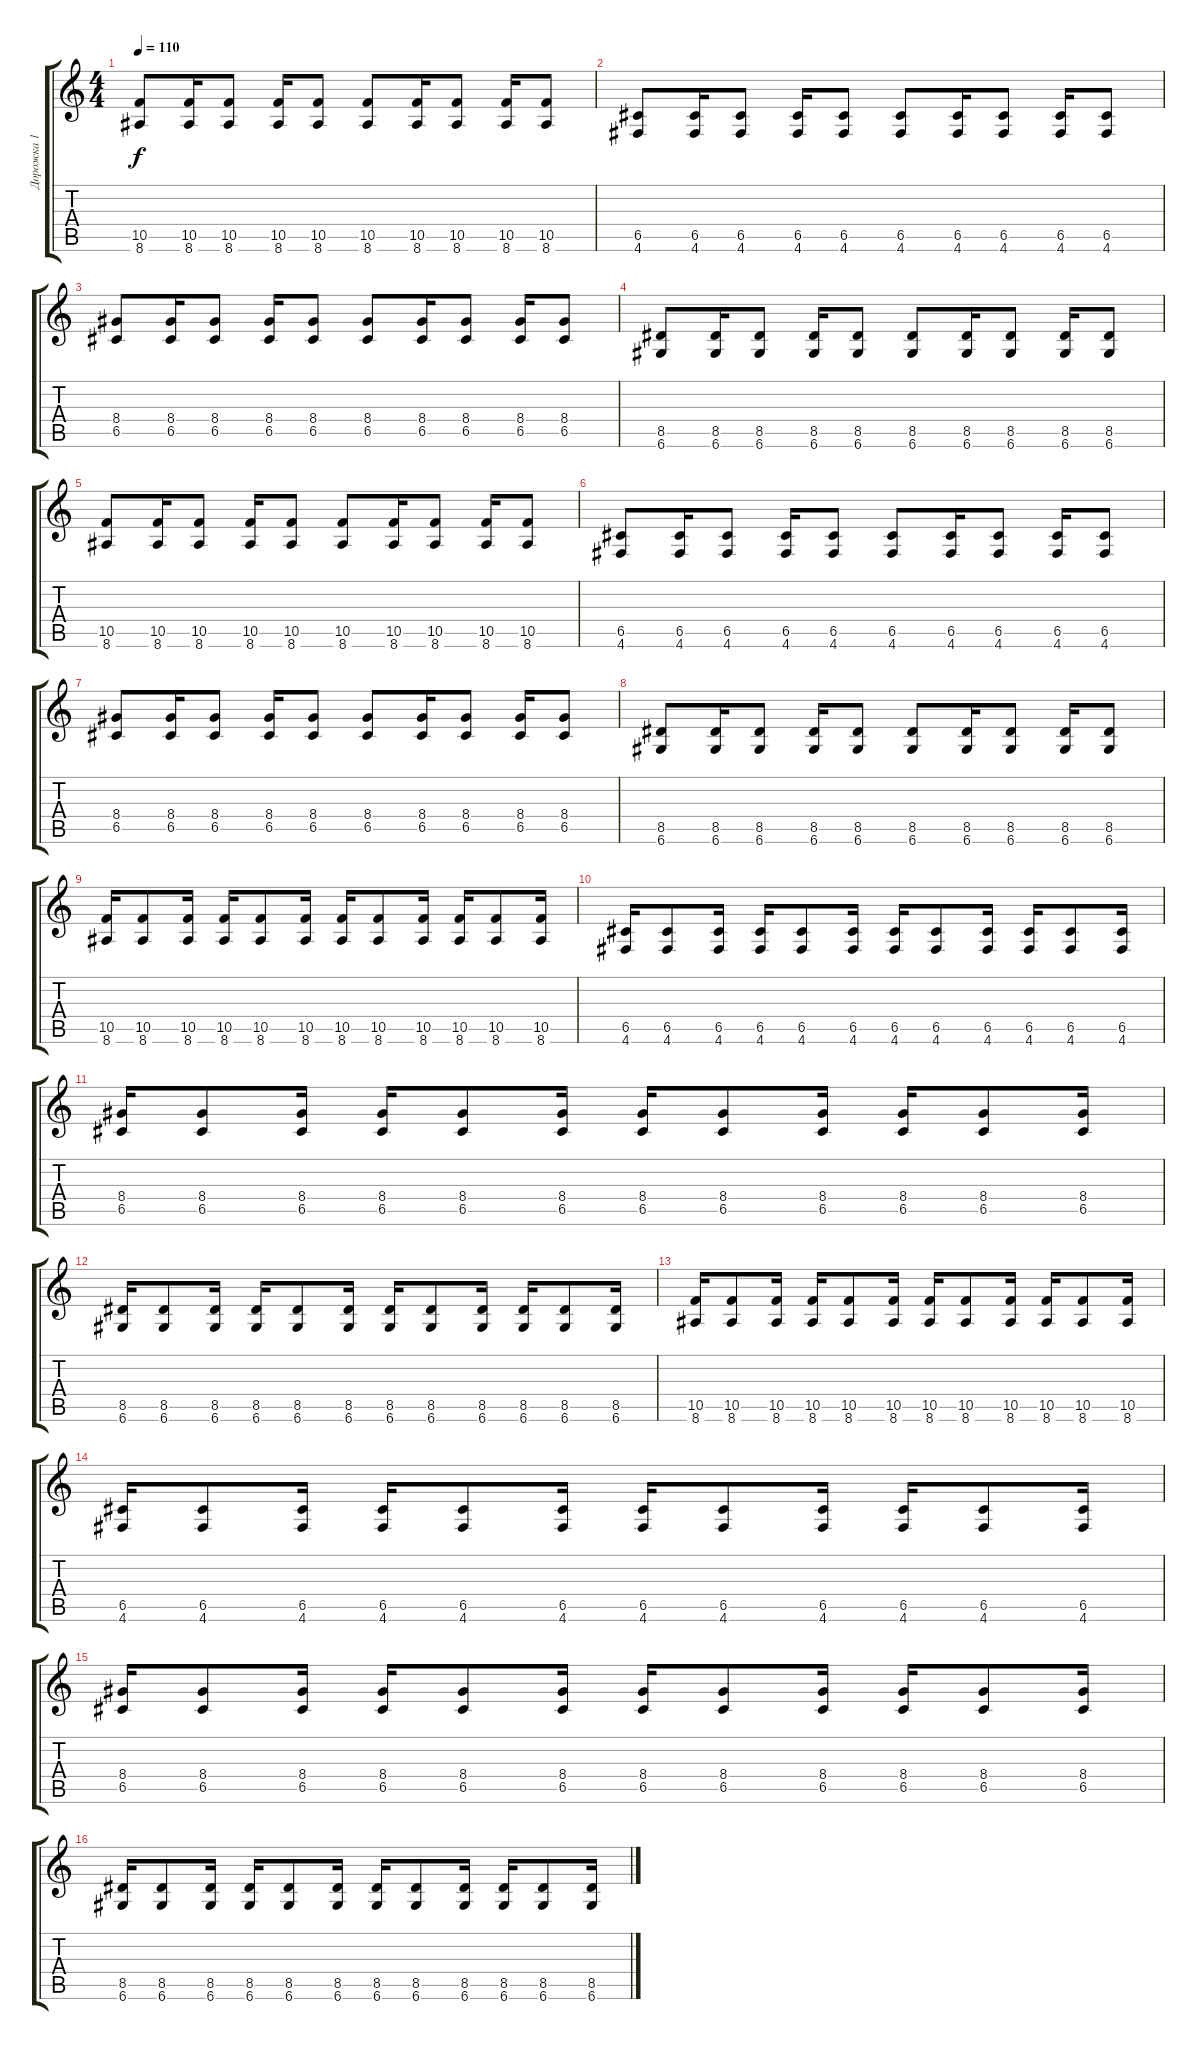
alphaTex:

\track ("Дорожка 1" "Дорожка 1") {instrument overdrivenguitar}
\staff {score tabs}
\tuning (D4 A3 F3 C3 G2 D2) {hide}
\ts (4 4)
\tempo 110
\clef g2
\ks c
(10.5 8.6).8{dy f} (10.5 8.6).16 (10.5 8.6).8 (10.5 8.6).16 (10.5 8.6).8 (10.5 8.6).8 (10.5 8.6).16 (10.5 8.6).8 (10.5 8.6).16 (10.5 8.6).8 |
(6.5 4.6).8 (6.5 4.6).16 (6.5 4.6).8 (6.5 4.6).16 (6.5 4.6).8 (6.5 4.6).8 (6.5 4.6).16 (6.5 4.6).8 (6.5 4.6).16 (6.5 4.6).8 |
(8.4 6.5).8 (8.4 6.5).16 (8.4 6.5).8 (8.4 6.5).16 (8.4 6.5).8 (8.4 6.5).8 (8.4 6.5).16 (8.4 6.5).8 (8.4 6.5).16 (8.4 6.5).8 |
(8.5 6.6).8 (8.5 6.6).16 (8.5 6.6).8 (8.5 6.6).16 (8.5 6.6).8 (8.5 6.6).8 (8.5 6.6).16 (8.5 6.6).8 (8.5 6.6).16 (8.5 6.6).8 |
(10.5 8.6).8 (10.5 8.6).16 (10.5 8.6).8 (10.5 8.6).16 (10.5 8.6).8 (10.5 8.6).8 (10.5 8.6).16 (10.5 8.6).8 (10.5 8.6).16 (10.5 8.6).8 |
(6.5 4.6).8 (6.5 4.6).16 (6.5 4.6).8 (6.5 4.6).16 (6.5 4.6).8 (6.5 4.6).8 (6.5 4.6).16 (6.5 4.6).8 (6.5 4.6).16 (6.5 4.6).8 |
(8.4 6.5).8 (8.4 6.5).16 (8.4 6.5).8 (8.4 6.5).16 (8.4 6.5).8 (8.4 6.5).8 (8.4 6.5).16 (8.4 6.5).8 (8.4 6.5).16 (8.4 6.5).8 |
(8.5 6.6).8 (8.5 6.6).16 (8.5 6.6).8 (8.5 6.6).16 (8.5 6.6).8 (8.5 6.6).8 (8.5 6.6).16 (8.5 6.6).8 (8.5 6.6).16 (8.5 6.6).8 |
(10.5 8.6).16 (10.5 8.6).8 (10.5 8.6).16 (10.5 8.6).16 (10.5 8.6).8 (10.5 8.6).16 (10.5 8.6).16 (10.5 8.6).8 (10.5 8.6).16 (10.5 8.6).16 (10.5 8.6).8 (10.5 8.6).16 |
(6.5 4.6).16 (6.5 4.6).8 (6.5 4.6).16 (6.5 4.6).16 (6.5 4.6).8 (6.5 4.6).16 (6.5 4.6).16 (6.5 4.6).8 (6.5 4.6).16 (6.5 4.6).16 (6.5 4.6).8 (6.5 4.6).16 |
(8.4 6.5).16 (8.4 6.5).8 (8.4 6.5).16 (8.4 6.5).16 (8.4 6.5).8 (8.4 6.5).16 (8.4 6.5).16 (8.4 6.5).8 (8.4 6.5).16 (8.4 6.5).16 (8.4 6.5).8 (8.4 6.5).16 |
(8.5 6.6).16 (8.5 6.6).8 (8.5 6.6).16 (8.5 6.6).16 (8.5 6.6).8 (8.5 6.6).16 (8.5 6.6).16 (8.5 6.6).8 (8.5 6.6).16 (8.5 6.6).16 (8.5 6.6).8 (8.5 6.6).16 |
(10.5 8.6).16 (10.5 8.6).8 (10.5 8.6).16 (10.5 8.6).16 (10.5 8.6).8 (10.5 8.6).16 (10.5 8.6).16 (10.5 8.6).8 (10.5 8.6).16 (10.5 8.6).16 (10.5 8.6).8 (10.5 8.6).16 |
(6.5 4.6).16 (6.5 4.6).8 (6.5 4.6).16 (6.5 4.6).16 (6.5 4.6).8 (6.5 4.6).16 (6.5 4.6).16 (6.5 4.6).8 (6.5 4.6).16 (6.5 4.6).16 (6.5 4.6).8 (6.5 4.6).16 |
(8.4 6.5).16 (8.4 6.5).8 (8.4 6.5).16 (8.4 6.5).16 (8.4 6.5).8 (8.4 6.5).16 (8.4 6.5).16 (8.4 6.5).8 (8.4 6.5).16 (8.4 6.5).16 (8.4 6.5).8 (8.4 6.5).16 |
(8.5 6.6).16 (8.5 6.6).8 (8.5 6.6).16 (8.5 6.6).16 (8.5 6.6).8 (8.5 6.6).16 (8.5 6.6).16 (8.5 6.6).8 (8.5 6.6).16 (8.5 6.6).16 (8.5 6.6).8 (8.5 6.6).16
